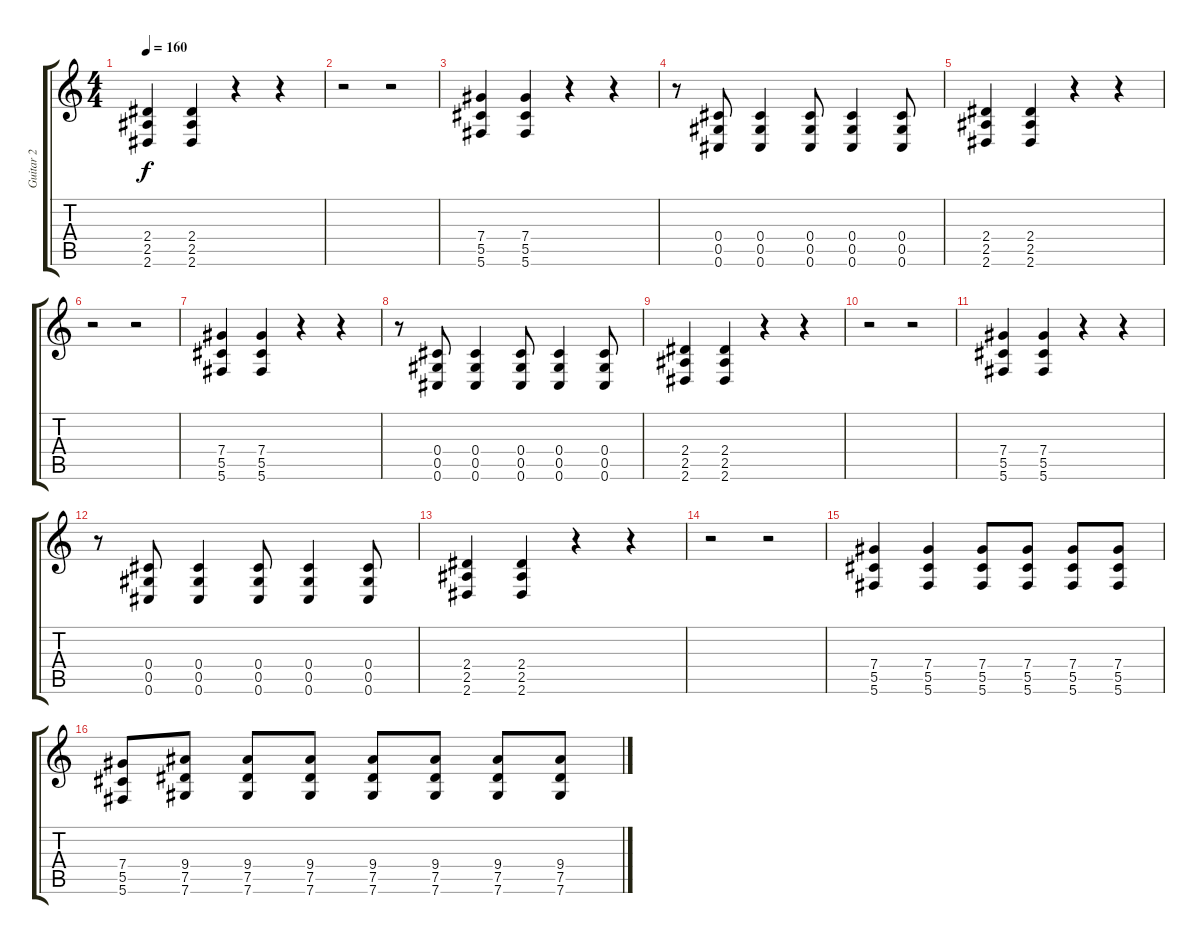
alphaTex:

\track ("Guitar 2" "Guitar 2") {instrument distortionguitar}
\staff {score tabs}
\tuning (Eb4 Bb3 Gb3 Db3 Ab2 Db2) {hide}
\ts (4 4)
\tempo 160
\clef g2
\ks c
(2.4 2.5 2.6).4{dy f} (2.4 2.5 2.6).4 r.4 r.4 |
r.2 r.2 |
(7.4 5.5 5.6).4 (7.4 5.5 5.6).4 r.4 r.4 |
r.8 (0.4 0.5 0.6).8 (0.4 0.5 0.6).4 (0.4 0.5 0.6).8 (0.4 0.5 0.6).4 (0.4 0.5 0.6).8 |
(2.4 2.5 2.6).4 (2.4 2.5 2.6).4 r.4 r.4 |
r.2 r.2 |
(7.4 5.5 5.6).4 (7.4 5.5 5.6).4 r.4 r.4 |
r.8 (0.4 0.5 0.6).8 (0.4 0.5 0.6).4 (0.4 0.5 0.6).8 (0.4 0.5 0.6).4 (0.4 0.5 0.6).8 |
(2.4 2.5 2.6).4 (2.4 2.5 2.6).4 r.4 r.4 |
r.2 r.2 |
(7.4 5.5 5.6).4 (7.4 5.5 5.6).4 r.4 r.4 |
r.8 (0.4 0.5 0.6).8 (0.4 0.5 0.6).4 (0.4 0.5 0.6).8 (0.4 0.5 0.6).4 (0.4 0.5 0.6).8 |
(2.4 2.5 2.6).4 (2.4 2.5 2.6).4 r.4 r.4 |
r.2 r.2 |
(7.4 5.5 5.6).4 (7.4 5.5 5.6).4 (7.4 5.5 5.6).8 (7.4 5.5 5.6).8 (7.4 5.5 5.6).8 (7.4 5.5 5.6).8 |
(7.4 5.5 5.6).8 (9.4 7.5 7.6).8 (9.4 7.5 7.6).8 (9.4 7.5 7.6).8 (9.4 7.5 7.6).8 (9.4 7.5 7.6).8 (9.4 7.5 7.6).8 (9.4 7.5 7.6).8
